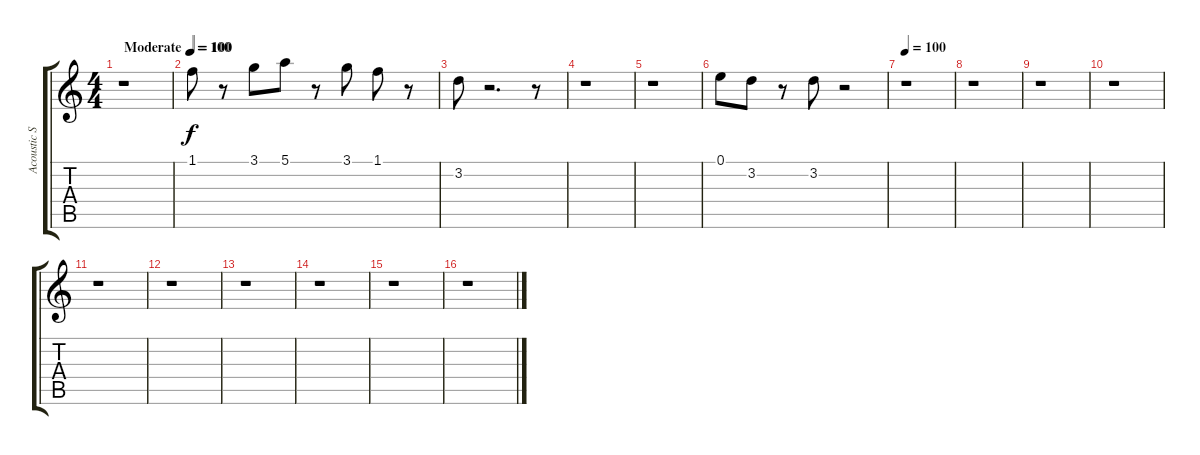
\track ("Acoustic Steel" "Acoustic S") {instrument acousticguitarsteel}
\staff {score tabs}
\tuning (E4 B3 G3 D3 A2 E2) {hide}
\ts (4 4)
\tempo (100 "Moderate")
\clef g2
\ks c
r.1{dy f instrument acousticguitarsteel} |
\tempo 100
1.1.8{volume 7 balance 8} r.8 3.1.8 5.1.8 r.8 3.1.8 1.1.8 r.8 |
3.2.8 r.2{d} r.8 |
r.1 |
r.1 |
0.1.8 3.2.8 r.8 3.2.8 r.2 |
\tempo 100
r.1 |
r.1 |
r.1 |
r.1 |
r.1 |
r.1 |
r.1 |
r.1 |
r.1 |
r.1
